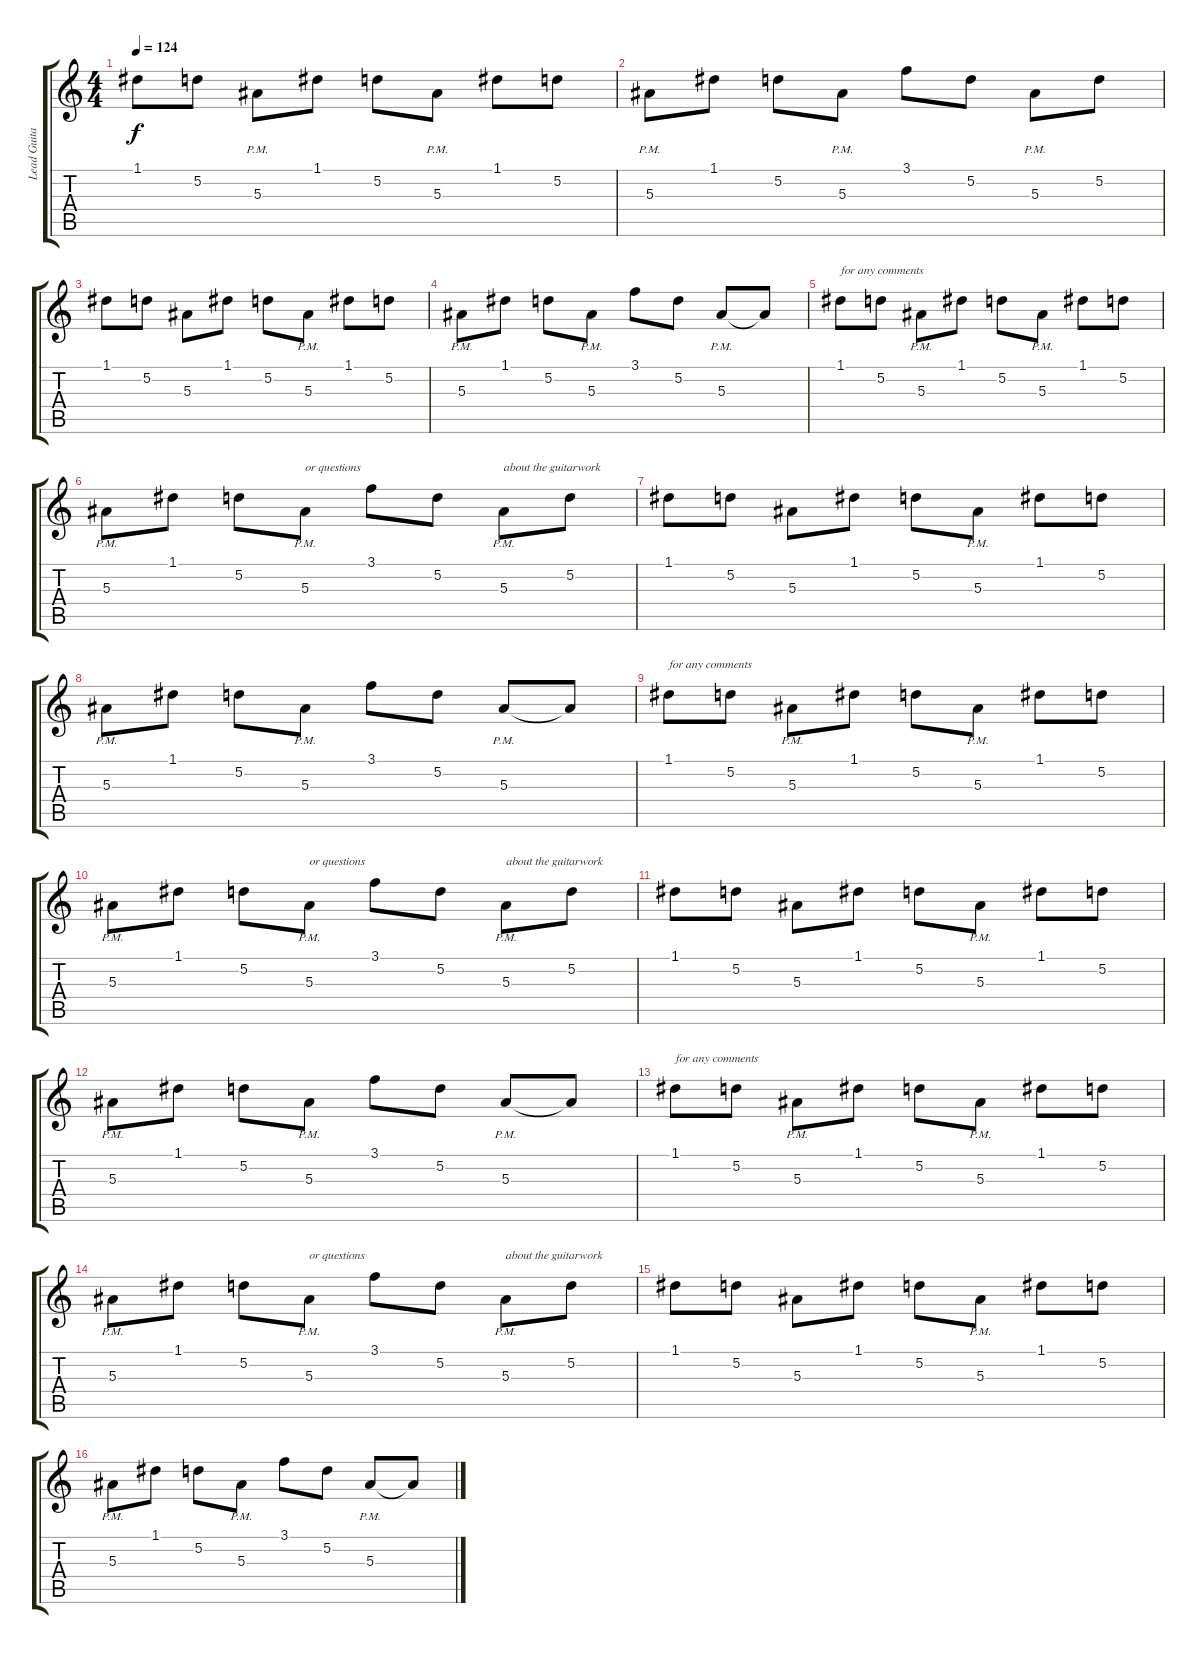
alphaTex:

\track ("Lead Guitar" "Lead Guita") {instrument distortionguitar}
\staff {score tabs}
\tuning (D4 A3 F3 C3 G2 C2) {hide}
\ts (4 4)
\tempo 124
\clef g2
\ks c
1.1.8{dy f instrument distortionguitar} 5.2.8 5.3{pm}.8 1.1.8 5.2.8 5.3{pm}.8 1.1.8 5.2.8 |
5.3{pm}.8 1.1.8 5.2.8 5.3{pm}.8 3.1.8 5.2.8 5.3{pm}.8 5.2.8 |
1.1.8 5.2.8 5.3.8 1.1.8 5.2.8 5.3{pm}.8 1.1.8 5.2.8 |
5.3{pm}.8 1.1.8 5.2.8 5.3{pm}.8 3.1.8 5.2.8 5.3{pm}.8 5.3{t}.8 |
1.1.8{txt "for any comments"} 5.2.8 5.3{pm}.8 1.1.8 5.2.8 5.3{pm}.8 1.1.8 5.2.8 |
5.3{pm}.8 1.1.8 5.2.8 5.3{pm}.8{txt "or questions"} 3.1.8 5.2.8 5.3{pm}.8{txt "about the guitarwork"} 5.2.8 |
1.1.8 5.2.8 5.3.8 1.1.8 5.2.8 5.3{pm}.8 1.1.8 5.2.8 |
5.3{pm}.8 1.1.8 5.2.8 5.3{pm}.8 3.1.8 5.2.8 5.3{pm}.8 5.3{t}.8 |
1.1.8{txt "for any comments"} 5.2.8 5.3{pm}.8 1.1.8 5.2.8 5.3{pm}.8 1.1.8 5.2.8 |
5.3{pm}.8 1.1.8 5.2.8 5.3{pm}.8{txt "or questions"} 3.1.8 5.2.8 5.3{pm}.8{txt "about the guitarwork"} 5.2.8 |
1.1.8 5.2.8 5.3.8 1.1.8 5.2.8 5.3{pm}.8 1.1.8 5.2.8 |
5.3{pm}.8 1.1.8 5.2.8 5.3{pm}.8 3.1.8 5.2.8 5.3{pm}.8 5.3{t}.8 |
1.1.8{txt "for any comments"} 5.2.8 5.3{pm}.8 1.1.8 5.2.8 5.3{pm}.8 1.1.8 5.2.8 |
5.3{pm}.8 1.1.8 5.2.8 5.3{pm}.8{txt "or questions"} 3.1.8 5.2.8 5.3{pm}.8{txt "about the guitarwork"} 5.2.8 |
1.1.8 5.2.8 5.3.8 1.1.8 5.2.8 5.3{pm}.8 1.1.8 5.2.8 |
5.3{pm}.8 1.1.8 5.2.8 5.3{pm}.8 3.1.8 5.2.8 5.3{pm}.8 5.3{t}.8
